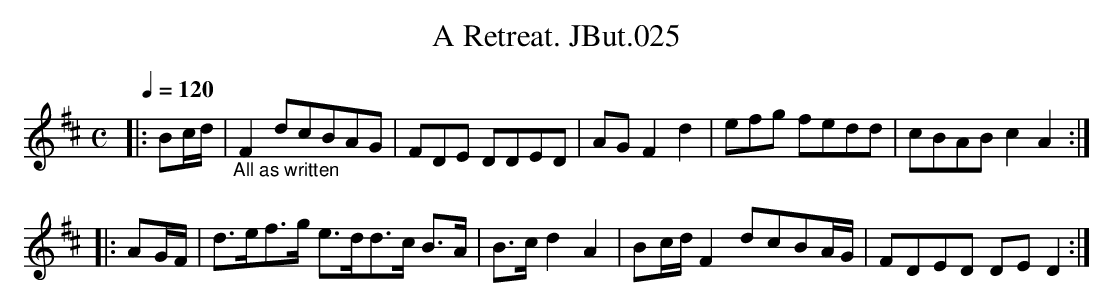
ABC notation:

X:1
T:Retreat. JBut.025, A
M:C
L:1/8
Q:1/4=120
K:D
|:Bc/d/|"_All as written"F2dcBAG|FDE DDED|AGF2d2|efg fedd|cBABc2A2:|
|:AG/F/|d>ef>g e>dd>c B>A|B>cd2A2|Bc/d/F2dcBA/G/|FDED DED2:|
